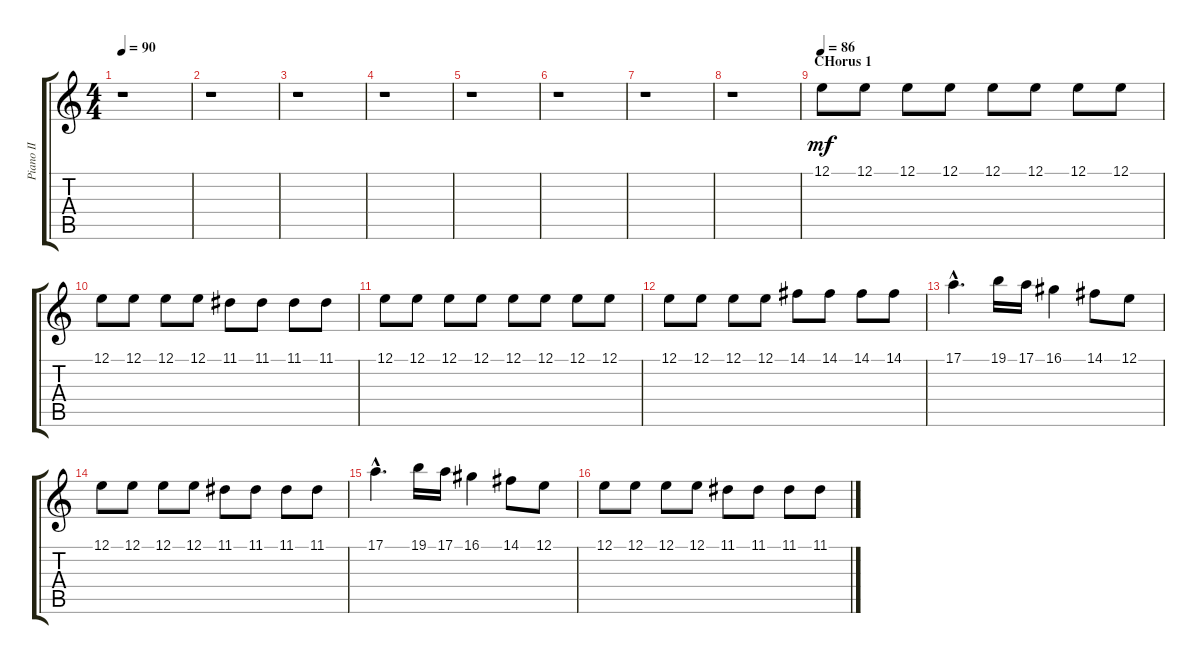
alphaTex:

\track ("Piano II" "Piano II") {instrument stringensemble1}
\staff {score tabs}
\tuning (E4 B3 G3 D3 A2 E2) {hide}
\ts (4 4)
\tempo 90
\clef g2
\ks c
r.1{dy mf instrument stringensemble1} |
r.1 |
r.1 |
r.1 |
r.1 |
r.1 |
r.1 |
r.1 |
\section ("" "CHorus 1")
\tempo 86
12.1.8 12.1.8 12.1.8 12.1.8 12.1.8 12.1.8 12.1.8 12.1.8 |
12.1.8 12.1.8 12.1.8 12.1.8 11.1.8 11.1.8 11.1.8 11.1.8 |
12.1.8 12.1.8 12.1.8 12.1.8 12.1.8 12.1.8 12.1.8 12.1.8 |
12.1.8 12.1.8 12.1.8 12.1.8 14.1.8 14.1.8 14.1.8 14.1.8 |
17.1{hac}.4{d} 19.1.16 17.1.16 16.1.4 14.1.8 12.1.8 |
12.1.8 12.1.8 12.1.8 12.1.8 11.1.8 11.1.8 11.1.8 11.1.8 |
17.1{hac}.4{d} 19.1.16 17.1.16 16.1.4 14.1.8 12.1.8 |
12.1.8 12.1.8 12.1.8 12.1.8 11.1.8 11.1.8 11.1.8 11.1.8
